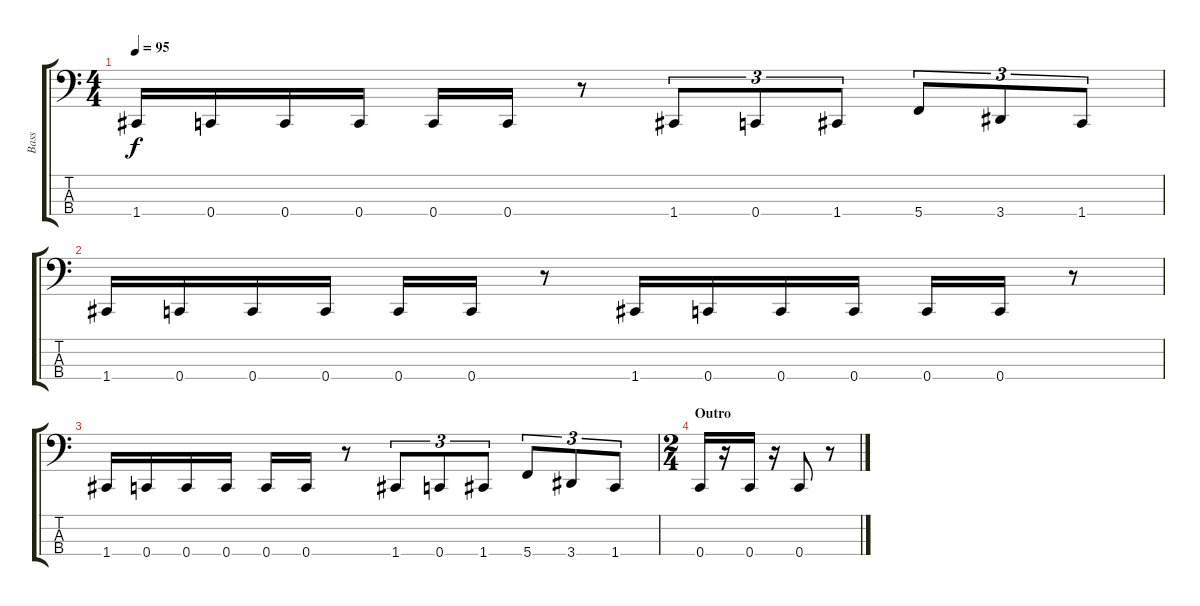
\track ("Bass" "Bass") {instrument electricbasspick}
\staff {score tabs}
\tuning (F2 C2 G1 C1) {hide}
\ts (4 4)
\tempo 95
\clef f4
\ks c
1.4.16{dy f} 0.4.16 0.4.16 0.4.16 0.4.16 0.4.16 r.8 1.4.8{tu (3 2)} 0.4.8{tu (3 2)} 1.4.8{tu (3 2)} 5.4.8{tu (3 2)} 3.4.8{tu (3 2)} 1.4.8{tu (3 2)} |
1.4.16 0.4.16 0.4.16 0.4.16 0.4.16 0.4.16 r.8 1.4.16 0.4.16 0.4.16 0.4.16 0.4.16 0.4.16 r.8 |
1.4.16 0.4.16 0.4.16 0.4.16 0.4.16 0.4.16 r.8 1.4.8{tu (3 2)} 0.4.8{tu (3 2)} 1.4.8{tu (3 2)} 5.4.8{tu (3 2)} 3.4.8{tu (3 2)} 1.4.8{tu (3 2)} |
\ts (2 4)
\section ("" "Outro")
0.4.16 r.16 0.4.16 r.16 0.4.8 r.8
